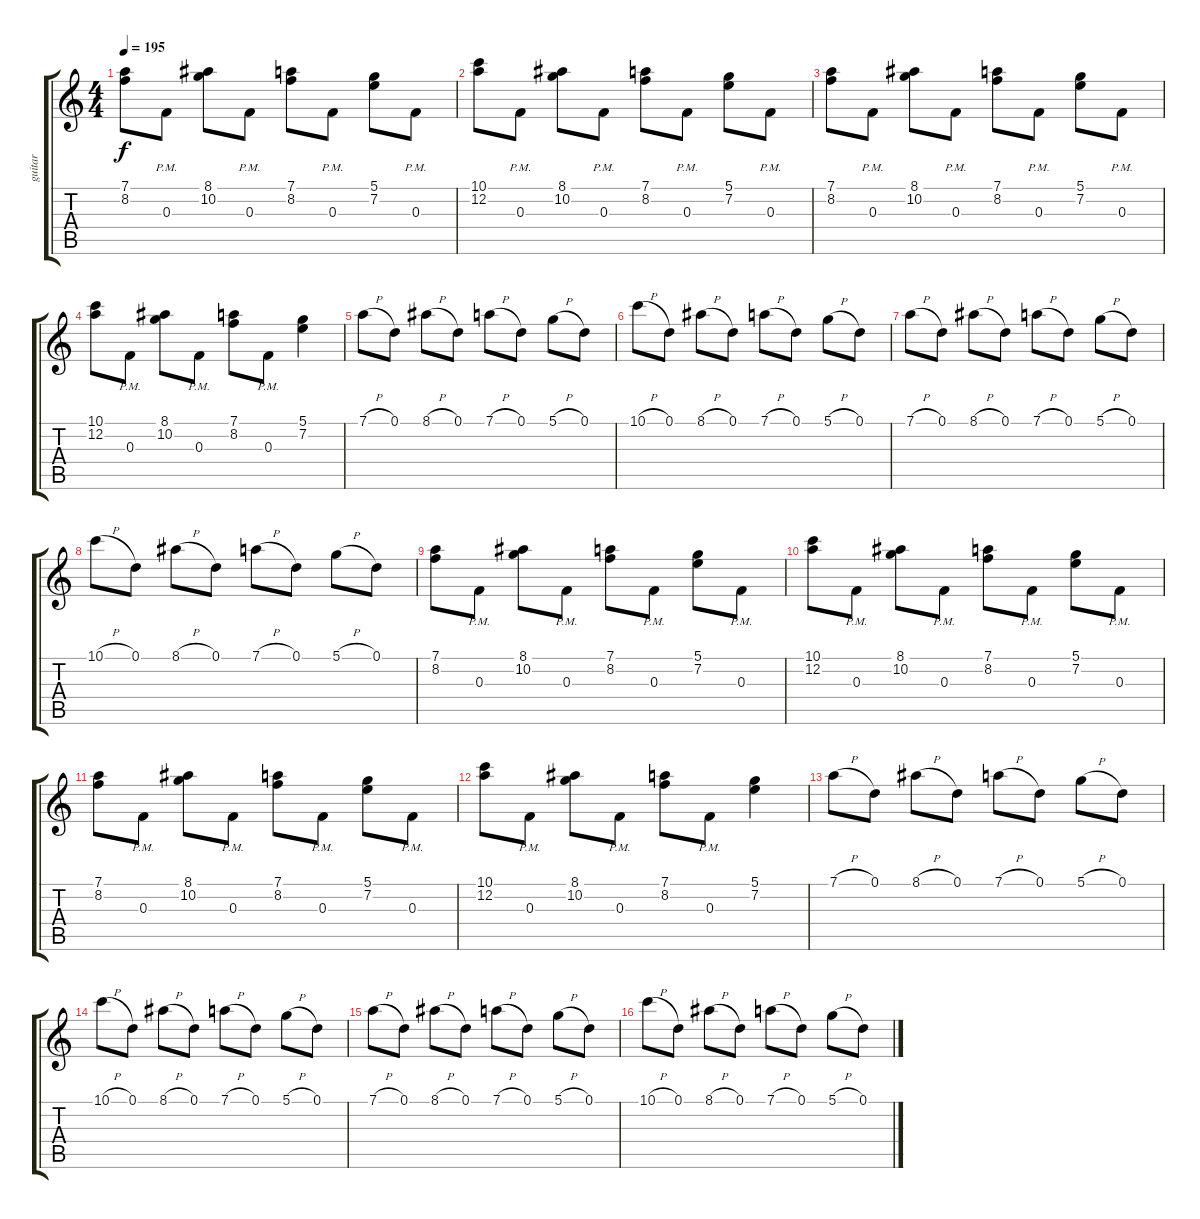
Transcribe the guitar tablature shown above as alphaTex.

\track ("guitar" "guitar") {instrument distortionguitar}
\staff {score tabs}
\tuning (D4 A3 F3 C3 G2 D2) {hide}
\ts (4 4)
\tempo 195
\clef g2
\ks c
(7.1 8.2).8{dy f instrument distortionguitar} 0.3{pm}.8 (8.1 10.2).8 0.3{pm}.8 (7.1 8.2).8 0.3{pm}.8 (5.1 7.2).8 0.3{pm}.8 |
(10.1 12.2).8 0.3{pm}.8 (8.1 10.2).8 0.3{pm}.8 (7.1 8.2).8 0.3{pm}.8 (5.1 7.2).8 0.3{pm}.8 |
(7.1 8.2).8 0.3{pm}.8 (8.1 10.2).8 0.3{pm}.8 (7.1 8.2).8 0.3{pm}.8 (5.1 7.2).8 0.3{pm}.8 |
(10.1 12.2).8 0.3{pm}.8 (8.1 10.2).8 0.3{pm}.8 (7.1 8.2).8 0.3{pm}.8 (5.1 7.2).4 |
7.1{h}.8 0.1.8 8.1{h}.8 0.1.8 7.1{h}.8 0.1.8 5.1{h}.8 0.1.8 |
10.1{h}.8 0.1.8 8.1{h}.8 0.1.8 7.1{h}.8 0.1.8 5.1{h}.8 0.1.8 |
7.1{h}.8 0.1.8 8.1{h}.8 0.1.8 7.1{h}.8 0.1.8 5.1{h}.8 0.1.8 |
10.1{h}.8 0.1.8 8.1{h}.8 0.1.8 7.1{h}.8 0.1.8 5.1{h}.8 0.1.8 |
(7.1 8.2).8 0.3{pm}.8 (8.1 10.2).8 0.3{pm}.8 (7.1 8.2).8 0.3{pm}.8 (5.1 7.2).8 0.3{pm}.8 |
(10.1 12.2).8 0.3{pm}.8 (8.1 10.2).8 0.3{pm}.8 (7.1 8.2).8 0.3{pm}.8 (5.1 7.2).8 0.3{pm}.8 |
(7.1 8.2).8 0.3{pm}.8 (8.1 10.2).8 0.3{pm}.8 (7.1 8.2).8 0.3{pm}.8 (5.1 7.2).8 0.3{pm}.8 |
(10.1 12.2).8 0.3{pm}.8 (8.1 10.2).8 0.3{pm}.8 (7.1 8.2).8 0.3{pm}.8 (5.1 7.2).4 |
7.1{h}.8 0.1.8 8.1{h}.8 0.1.8 7.1{h}.8 0.1.8 5.1{h}.8 0.1.8 |
10.1{h}.8 0.1.8 8.1{h}.8 0.1.8 7.1{h}.8 0.1.8 5.1{h}.8 0.1.8 |
7.1{h}.8 0.1.8 8.1{h}.8 0.1.8 7.1{h}.8 0.1.8 5.1{h}.8 0.1.8 |
10.1{h}.8 0.1.8 8.1{h}.8 0.1.8 7.1{h}.8 0.1.8 5.1{h}.8 0.1.8
